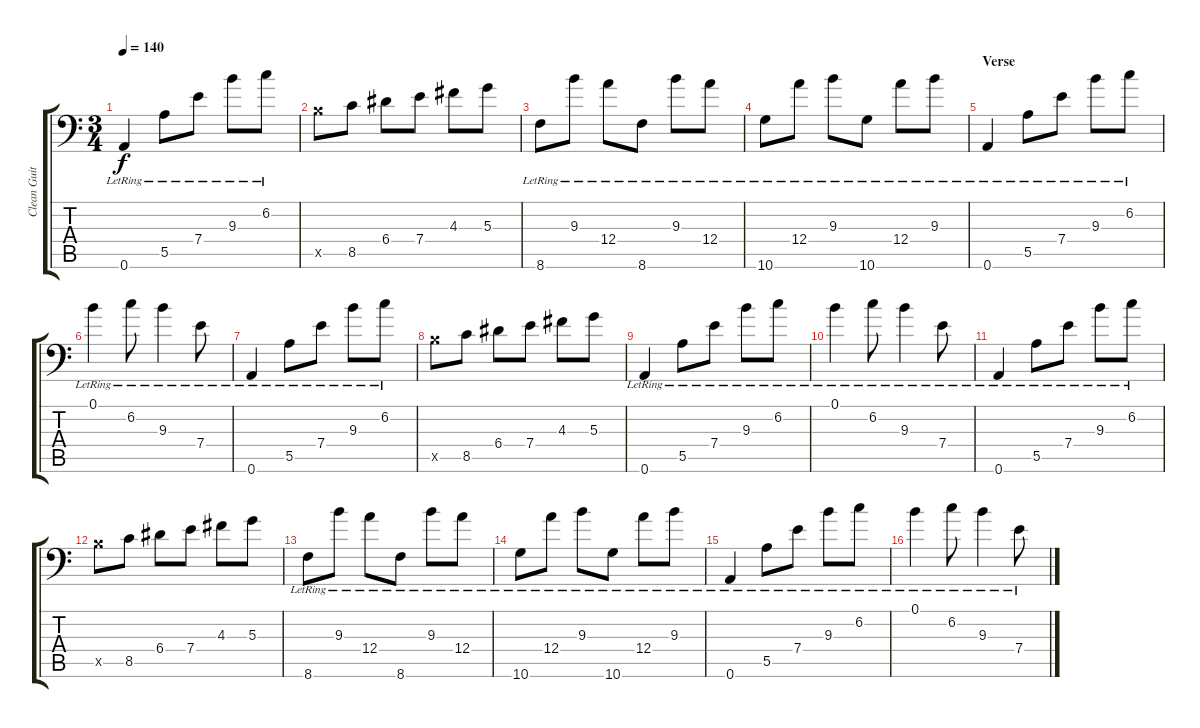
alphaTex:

\track ("Clean Guitar" "Clean Guit") {instrument electricguitarclean}
\staff {score tabs}
\tuning (B3 Gb3 D3 A2 E2 A1) {hide}
\ts (3 4)
\tempo 140
\clef f4
\ks c
0.6{lr}.4{dy f} 5.5{lr}.8 7.4{lr}.8 9.3{lr}.8 6.2{lr}.8 |
7.5{x}.8 8.5.8 6.4.8 7.4.8 4.3.8 5.3.8 |
8.6{lr}.8 9.3{lr}.8 12.4{lr}.8 8.6{lr}.8 9.3{lr}.8 12.4{lr}.8 |
10.6{lr}.8 12.4{lr}.8 9.3{lr}.8 10.6{lr}.8 12.4{lr}.8 9.3{lr}.8 |
\section ("" "Verse")
0.6{lr}.4 5.5{lr}.8 7.4{lr}.8 9.3{lr}.8 6.2{lr}.8 |
0.1{lr}.4 6.2{lr}.8 9.3{lr}.4 7.4{lr}.8 |
0.6{lr}.4 5.5{lr}.8 7.4{lr}.8 9.3{lr}.8 6.2{lr}.8 |
7.5{x}.8 8.5.8 6.4.8 7.4.8 4.3.8 5.3.8 |
0.6{lr}.4 5.5{lr}.8 7.4{lr}.8 9.3{lr}.8 6.2{lr}.8 |
0.1{lr}.4 6.2{lr}.8 9.3{lr}.4 7.4{lr}.8 |
0.6{lr}.4 5.5{lr}.8 7.4{lr}.8 9.3{lr}.8 6.2{lr}.8 |
7.5{x}.8 8.5.8 6.4.8 7.4.8 4.3.8 5.3.8 |
8.6{lr}.8 9.3{lr}.8 12.4{lr}.8 8.6{lr}.8 9.3{lr}.8 12.4{lr}.8 |
10.6{lr}.8 12.4{lr}.8 9.3{lr}.8 10.6{lr}.8 12.4{lr}.8 9.3{lr}.8 |
0.6{lr}.4 5.5{lr}.8 7.4{lr}.8 9.3{lr}.8 6.2{lr}.8 |
0.1{lr}.4 6.2{lr}.8 9.3{lr}.4 7.4{lr}.8
